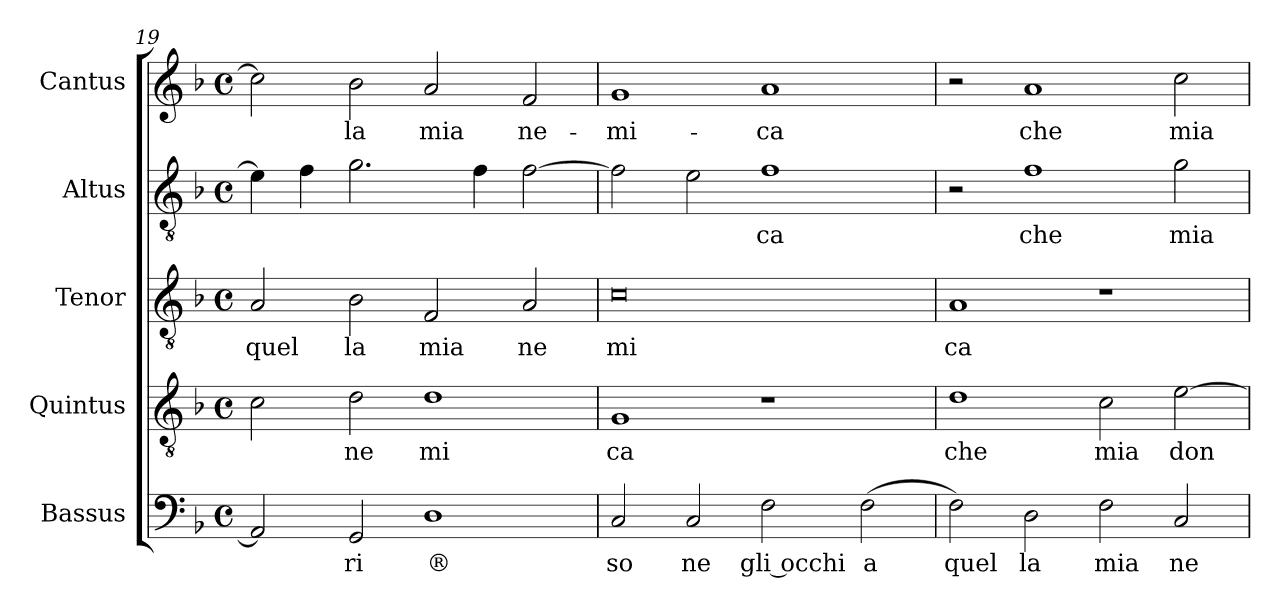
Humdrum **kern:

**kern	**text	**kern	**text	**kern	**text	**kern	**text	**kern	**text
*part5	*part5	*part4	*part4	*part3	*part3	*part2	*part2	*part1	*part1
*staff5	*staff5	*staff4	*staff4	*staff3	*staff3	*staff2	*staff2	*staff1	*staff1
*I"Bassus	*	*I"Quintus	*	*I"Tenor	*	*I"Altus	*	*I"Cantus	*
*clefF4	*	*clefGv2	*	*clefGv2	*	*clefGv2	*	*clefG2	*
*k[b-]	*	*k[b-]	*	*k[b-]	*	*k[b-]	*	*k[b-]	*
*F:	*	*F:	*	*F:	*	*F:	*	*F:	*
*M4/4	*	*M4/4	*	*M4/4	*	*M4/4	*	*M4/4	*
*met(c)	*	*met(c)	*	*met(c)	*	*met(c)	*	*met(c)	*
=19	=19	=19	=19	=19	=19	=19	=19	=19	=19
!	!	!	!	!	!LO:LY:b:cj	!	!	!	!
2AA/]	.	2c\	.	2A/	quel	4e\]	.	2cc\]	.
.	.	.	.	.	.	4f\	.	.	.
!	!LO:LY:b:cj	!	!LO:LY:b:cj	!	!LO:LY:b:cj	!	!	!	!LO:LY:b:cj
2GG/	ri	2d\	ne	2B-\	la	2.g\	.	2b-\	-la
!	!LO:LY:b:cj	!	!LO:LY:b:cj	!	!LO:LY:b:cj	!	!	!	!LO:LY:b:cj
1D	®	1d	mi	2F/	mia	.	.	2a/	mia
.	.	.	.	.	.	4f\	.	.	.
!	!	!	!	!	!LO:LY:b:cj	!	!	!	!LO:LY:b:cj
.	.	.	.	2A/	ne	[>2f\	.	2f/	ne-
=20	=20	=20	=20	=20	=20	=20	=20	=20	=20
!	!LO:LY:b:cj	!	!LO:LY:b:cj	!	!LO:LY:b:cj	!	!	!	!LO:LY:b:cj
2C/	so	1G	ca	0c	mi	2f\]	.	1g	-mi-
!	!LO:LY:b:cj	!	!	!	!	!	!	!	!
2C/	ne	.	.	.	.	2e\	.	.	.
!	!LO:LY:b:rj	!	!	!	!	!	!LO:LY:b:cj	!	!LO:LY:b:cj
2F\	gli occhi	1r	.	.	.	1f	ca	1a	-ca
!	!LO:LY:b	!	!	!	!	!	!	!	!
(<2F\	a	.	.	.	.	.	.	.	.
=21	=21	=21	=21	=21	=21	=21	=21	=21	=21
!	!LO:LY:b:cj	!	!LO:LY:b:cj	!	!LO:LY:b:cj	!	!	!	!
2F\)	quel	1d	che	1A	ca	2r	.	2r	.
!	!LO:LY:b:cj	!	!	!	!	!	!LO:LY:b:cj	!	!LO:LY:b:cj
2D\	la	.	.	.	.	1f	che	1a	che
!	!LO:LY:b:cj	!	!LO:LY:b:cj	!	!	!	!	!	!
2F\	mia	2c\	mia	1r	.	.	.	.	.
!	!LO:LY:b:cj	!	!LO:LY:b	!	!	!	!LO:LY:b:cj	!	!LO:LY:b:cj
2C/	ne	[>2e\	don	.	.	2g\	mia	2cc\	mia
=	=	=	=	=	=	=	=	=	=
*-	*-	*-	*-	*-	*-	*-	*-	*-	*-
